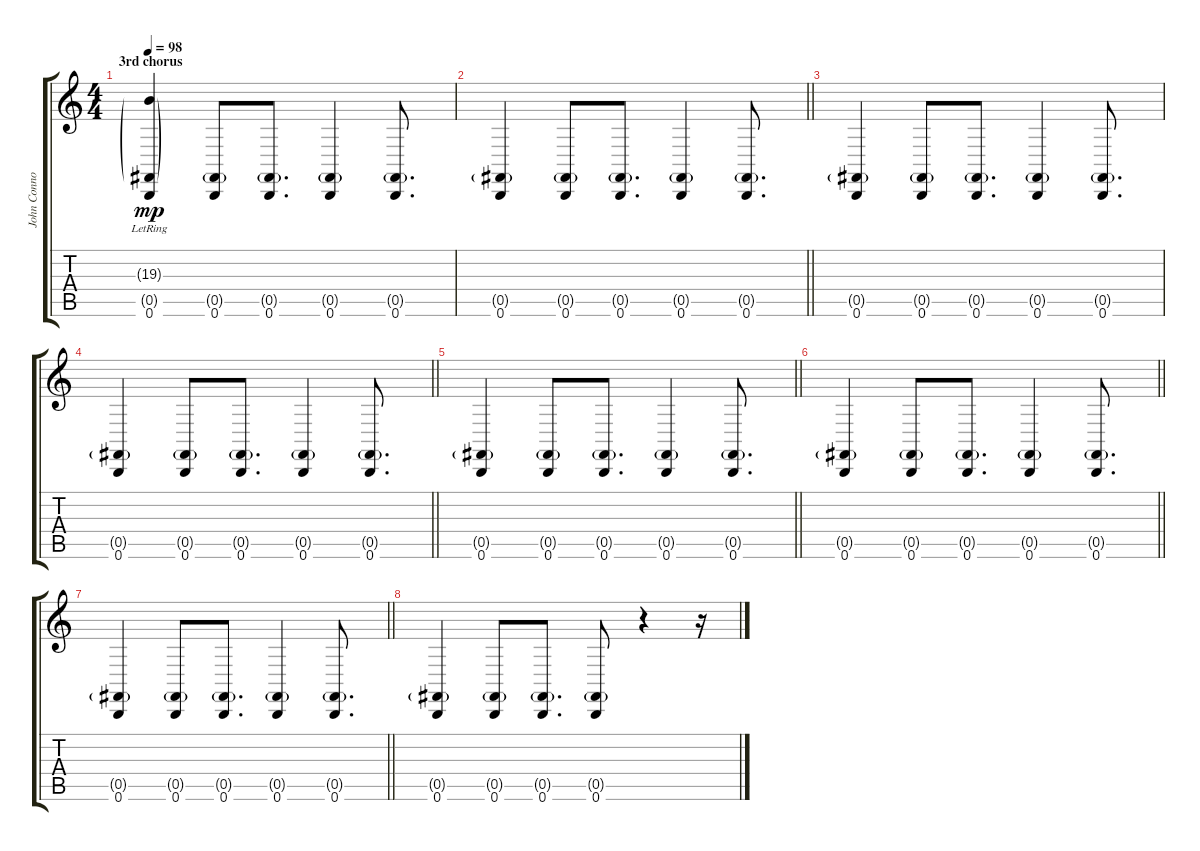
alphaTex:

\track ("John Connolly wah, fills" "John Conno") {instrument pad2warm}
\staff {score tabs}
\tuning (Db4 Ab3 E3 B2 Gb2 B1) {hide}
\ts (4 4)
\section ("" "3rd chorus")
\tempo 98
\clef g2
\ks c
(19.3{g lr} 0.5{g} 0.6).4{dy mp} (0.5{g} 0.6).8 (0.5{g} 0.6).8{d} (0.5{g} 0.6).4 (0.5{g} 0.6).8{d} |
\barLineRight lightlight
(0.5{g} 0.6).4 (0.5{g} 0.6).8 (0.5{g} 0.6).8{d} (0.5{g} 0.6).4 (0.5{g} 0.6).8{d} |
(0.5{g} 0.6).4 (0.5{g} 0.6).8 (0.5{g} 0.6).8{d} (0.5{g} 0.6).4 (0.5{g} 0.6).8{d} |
\barLineRight lightlight
(0.5{g} 0.6).4 (0.5{g} 0.6).8 (0.5{g} 0.6).8{d} (0.5{g} 0.6).4 (0.5{g} 0.6).8{d} |
\barLineRight lightlight
(0.5{g} 0.6).4 (0.5{g} 0.6).8 (0.5{g} 0.6).8{d} (0.5{g} 0.6).4 (0.5{g} 0.6).8{d} |
\barLineRight lightlight
(0.5{g} 0.6).4 (0.5{g} 0.6).8 (0.5{g} 0.6).8{d} (0.5{g} 0.6).4 (0.5{g} 0.6).8{d} |
\barLineRight lightlight
(0.5{g} 0.6).4 (0.5{g} 0.6).8 (0.5{g} 0.6).8{d} (0.5{g} 0.6).4 (0.5{g} 0.6).8{d} |
(0.5{g} 0.6).4 (0.5{g} 0.6).8 (0.5{g} 0.6).8{d} (0.5{g} 0.6).8 r.4 r.16
